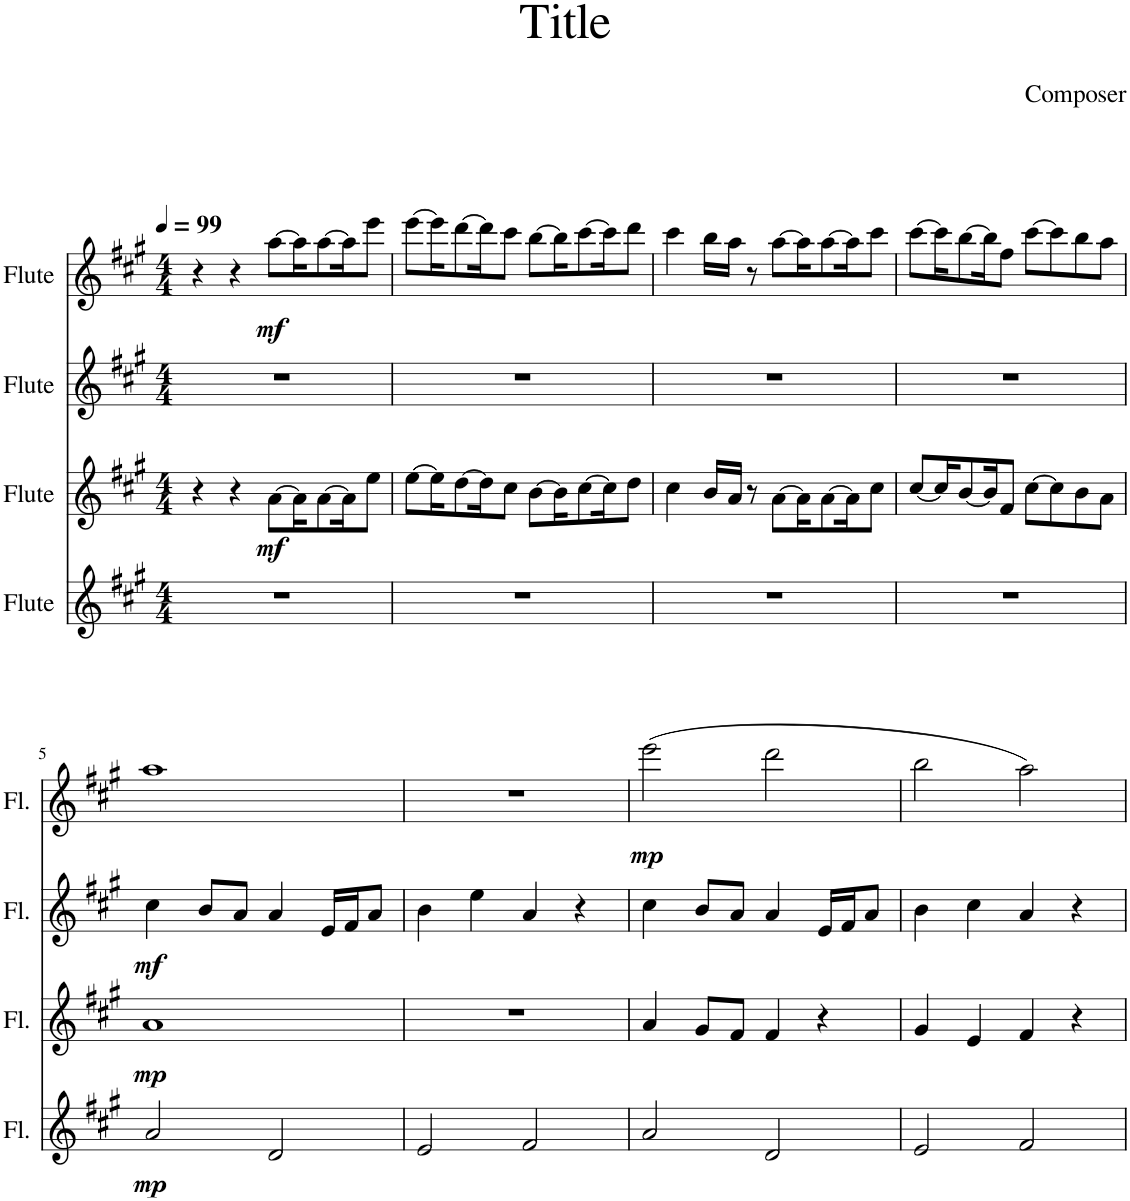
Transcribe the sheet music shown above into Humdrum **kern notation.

**kern	**dynam	**kern	**dynam	**kern	**dynam	**kern	**dynam
*part4	*part4	*part3	*part3	*part2	*part2	*part1	*part1
*staff4	*staff4	*staff3	*staff3	*staff2	*staff2	*staff1	*staff1
*I"Flute	*	*I"Flute	*	*I"Flute	*	*I"Flute	*
*I'Fl.	*	*I'Fl.	*	*I'Fl.	*	*I'Fl.	*
*clefG2	*	*clefG2	*	*clefG2	*	*clefG2	*
*k[f#c#g#]	*	*k[f#c#g#]	*	*k[f#c#g#]	*	*k[f#c#g#]	*
*M4/4	*	*M4/4	*	*M4/4	*	*M4/4	*
*MM99	*	*MM99	*	*MM99	*	*MM99	*
=1	=1	=1	=1	=1	=1	=1	=1
1r	.	4r	.	1r	.	4r	.
.	.	4r	.	.	.	4r	.
!	!	!	!LO:DY:b	!	!	!	!LO:DY:b
.	.	[8a\L	mf	.	.	[8aa\L	mf
.	.	16a\K]	.	.	.	16aa\K]	.
.	.	[8a\	.	.	.	[8aa\	.
.	.	16a\K]	.	.	.	16aa\K]	.
.	.	8ee\J	.	.	.	8eee\J	.
=2	=2	=2	=2	=2	=2	=2	=2
1r	.	[8ee\L	.	1r	.	[8eee\L	.
.	.	16ee\K]	.	.	.	16eee\K]	.
.	.	[8dd\	.	.	.	[8ddd\	.
.	.	16dd\K]	.	.	.	16ddd\K]	.
.	.	8cc#\J	.	.	.	8ccc#\J	.
.	.	[8b\L	.	.	.	[8bb\L	.
.	.	16b\K]	.	.	.	16bb\K]	.
.	.	[8cc#\	.	.	.	[8ccc#\	.
.	.	16cc#\K]	.	.	.	16ccc#\K]	.
.	.	8dd\J	.	.	.	8ddd\J	.
=3	=3	=3	=3	=3	=3	=3	=3
1r	.	4cc#\	.	1r	.	4ccc#\	.
.	.	16b/LL	.	.	.	16bb\LL	.
.	.	16a/JJ	.	.	.	16aa\JJ	.
.	.	8r	.	.	.	8r	.
.	.	[8a\L	.	.	.	[8aa\L	.
.	.	16a\K]	.	.	.	16aa\K]	.
.	.	[8a\	.	.	.	[8aa\	.
.	.	16a\K]	.	.	.	16aa\K]	.
.	.	8cc#\J	.	.	.	8ccc#\J	.
=4	=4	=4	=4	=4	=4	=4	=4
1r	.	[8cc#/L	.	1r	.	[8ccc#\L	.
.	.	16cc#/K]	.	.	.	16ccc#\K]	.
.	.	[8b/	.	.	.	[8bb\	.
.	.	16b/K]	.	.	.	16bb\K]	.
.	.	8f#/J	.	.	.	8ff#\J	.
.	.	[8cc#\L	.	.	.	[8ccc#\L	.
.	.	8cc#\]	.	.	.	8ccc#\]	.
.	.	8b\	.	.	.	8bb\	.
.	.	8a\J	.	.	.	8aa\J	.
!!LO:LB:g=z
=5	=5	=5	=5	=5	=5	=5	=5
!	!LO:DY:b	!	!LO:DY:b	!	!LO:DY:b	!	!
2a/	mp	1a	mp	4cc#\	mf	1aa	.
.	.	.	.	8b/L	.	.	.
.	.	.	.	8a/J	.	.	.
2d/	.	.	.	4a/	.	.	.
.	.	.	.	16e/LL	.	.	.
.	.	.	.	16f#/J	.	.	.
.	.	.	.	8a/J	.	.	.
=6	=6	=6	=6	=6	=6	=6	=6
2e/	.	1r	.	4b\	.	1r	.
.	.	.	.	4ee\	.	.	.
2f#/	.	.	.	4a/	.	.	.
.	.	.	.	4r	.	.	.
=7	=7	=7	=7	=7	=7	=7	=7
!	!	!	!	!	!	!	!LO:DY:b
2a/	.	4a/	.	4cc#\	.	(2eee\	mp
.	.	8g#/L	.	8b/L	.	.	.
.	.	8f#/J	.	8a/J	.	.	.
2d/	.	4f#/	.	4a/	.	2ddd\	.
.	.	4r	.	16e/LL	.	.	.
.	.	.	.	16f#/J	.	.	.
.	.	.	.	8a/J	.	.	.
=8	=8	=8	=8	=8	=8	=8	=8
2e/	.	4g#/	.	4b\	.	2bb\	.
.	.	4e/	.	4cc#\	.	.	.
2f#/	.	4f#/	.	4a/	.	2aa\)	.
.	.	4r	.	4r	.	.	.
=	=	=	=	=	=	=	=
*-	*-	*-	*-	*-	*-	*-	*-
